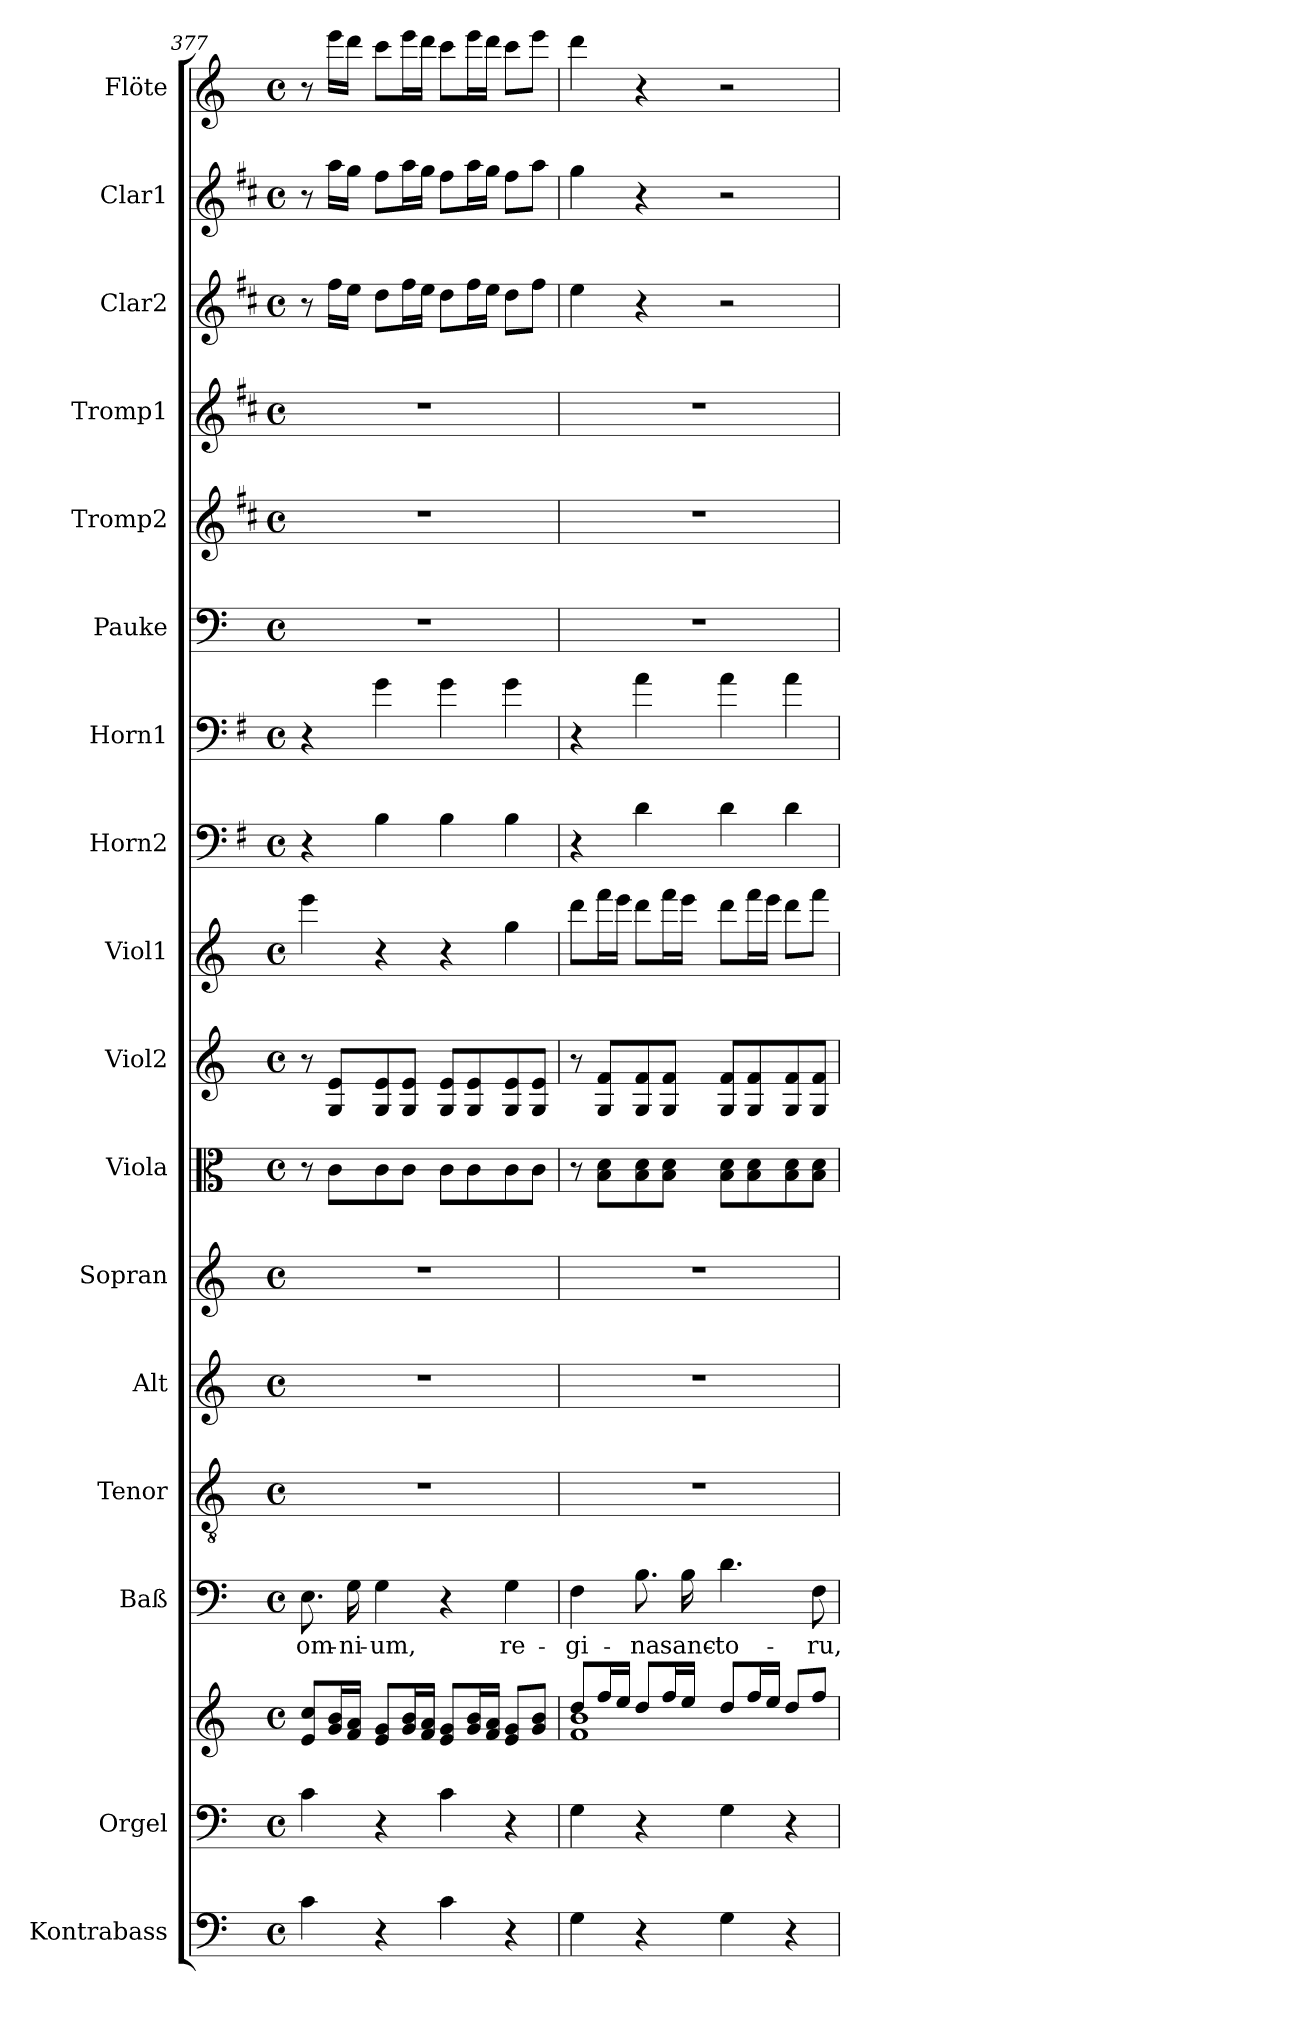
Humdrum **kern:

**kern	**kern	**kern	**kern	**text	**kern	**kern	**kern	**kern	**kern	**kern	**kern	**kern	**kern	**kern	**kern	**kern	**kern	**kern
*part17	*part16	*part16	*part15	*part15	*part14	*part13	*part12	*part11	*part10	*part9	*part8	*part7	*part6	*part5	*part4	*part3	*part2	*part1
*staff18	*staff17	*staff16	*staff15	*staff15	*staff14	*staff13	*staff12	*staff11	*staff10	*staff9	*staff8	*staff7	*staff6	*staff5	*staff4	*staff3	*staff2	*staff1
*I"Kontrabass	*I"Orgel	*	*I"Baß	*	*I"Tenor	*I"Alt	*I"Sopran	*I"Viola	*I"Viol2	*I"Viol1	*I"Horn2	*I"Horn1	*I"Pauke	*I"Tromp2	*I"Tromp1	*I"Clar2	*I"Clar1	*I"Flöte
*I'Kb	*	*	*I'B	*	*I'T	*I'A	*I'S	*I'Vla	*I'Vl2	*I'Vl1	*I'Hr2	*I'Hr1	*I'Pk	*I'Tr2	*I'Tr1	*I'Cl2	*I'Cl1	*I'Fl
!!LO:PB:g=z
*clefF4	*clefF4	*clefG2	*clefF4	*	*clefGv2	*clefG2	*clefG2	*clefC3	*clefG2	*clefG2	*clefF4	*clefF4	*clefF4	*clefG2	*clefG2	*clefG2	*clefG2	*clefG2
*ITrd7c12	*	*	*	*	*	*	*	*	*	*	*ITrd4c7	*ITrd4c7	*	*ITrd1c2	*ITrd1c2	*ITrd1c2	*ITrd1c2	*
*k[]	*k[]	*k[]	*k[]	*	*k[]	*k[]	*k[]	*k[]	*k[]	*k[]	*k[]	*k[]	*k[]	*k[]	*k[]	*k[]	*k[]	*k[]
*C:	*C:	*C:	*C:	*	*C:	*C:	*C:	*C:	*C:	*C:	*C:	*C:	*C:	*C:	*C:	*C:	*C:	*C:
*M4/4	*M4/4	*M4/4	*M4/4	*	*M4/4	*M4/4	*M4/4	*M4/4	*M4/4	*M4/4	*M4/4	*M4/4	*M4/4	*M4/4	*M4/4	*M4/4	*M4/4	*M4/4
*met(c)	*met(c)	*met(c)	*met(c)	*	*met(c)	*met(c)	*met(c)	*met(c)	*met(c)	*met(c)	*met(c)	*met(c)	*met(c)	*met(c)	*met(c)	*met(c)	*met(c)	*met(c)
=377	=377	=377	=377	=377	=377	=377	=377	=377	=377	=377	=377	=377	=377	=377	=377	=377	=377	=377
!	!	!	!	!LO:LY:b	!	!	!	!	!	!	!	!	!	!	!	!	!	!
4C\	4c\	8e/ 8cc/L	8.E\	om-	1r	1r	1r	8r	8r	4eee\	4r	4r	1r	1r	1r	8r	8r	8r
.	.	16g/ 16b/L	.	.	.	.	.	8c\L	8G/ 8e/L	.	.	.	.	.	.	16ee\LL	16gg\LL	16eee\LL
!	!	!	!	!LO:LY:b	!	!	!	!	!	!	!	!	!	!	!	!	!	!
.	.	16f/ 16a/JJ	16G\	-ni-	.	.	.	.	.	.	.	.	.	.	.	16dd\JJ	16ff\JJ	16ddd\JJ
!	!	!	!	!LO:LY:b	!	!	!	!	!	!	!	!	!	!	!	!	!	!
4r	4r	8e/ 8g/L	4G\	-um,	.	.	.	8c\	8G/ 8e/	4r	4E\	4c\	.	.	.	8cc\L	8ee\L	8ccc\L
.	.	16g/ 16b/L	.	.	.	.	.	8c\J	8G/ 8e/J	.	.	.	.	.	.	16ee\L	16gg\L	16eee\L
.	.	16f/ 16a/JJ	.	.	.	.	.	.	.	.	.	.	.	.	.	16dd\JJ	16ff\JJ	16ddd\JJ
4C\	4c\	8e/ 8g/L	4r	.	.	.	.	8c\L	8G/ 8e/L	4r	4E\	4c\	.	.	.	8cc\L	8ee\L	8ccc\L
.	.	16g/ 16b/L	.	.	.	.	.	8c\	8G/ 8e/	.	.	.	.	.	.	16ee\L	16gg\L	16eee\L
.	.	16f/ 16a/JJ	.	.	.	.	.	.	.	.	.	.	.	.	.	16dd\JJ	16ff\JJ	16ddd\JJ
!	!	!	!	!LO:LY:b	!	!	!	!	!	!	!	!	!	!	!	!	!	!
4r	4r	8e/ 8g/L	4G\	re-	.	.	.	8c\	8G/ 8e/	4gg\	4E\	4c\	.	.	.	8cc\L	8ee\L	8ccc\L
.	.	8g/ 8b/J	.	.	.	.	.	8c\J	8G/ 8e/J	.	.	.	.	.	.	8ee\J	8gg\J	8eee\J
=378	=378	=378	=378	=378	=378	=378	=378	=378	=378	=378	=378	=378	=378	=378	=378	=378	=378	=378
*	*	*^	*	*	*	*	*	*	*	*	*	*	*	*	*	*	*	*
!	!	!	!	!	!LO:LY:b	!	!	!	!	!	!	!	!	!	!	!	!	!	!
4GG\	4G\	8dd/L	1f 1b	4F\	-gi-	1r	1r	1r	8r	8r	8ddd\L	4r	4r	1r	1r	1r	4dd\	4ff\	4ddd\
.	.	16ff/L	.	.	.	.	.	.	8B\ 8d\L	8G/ 8f/L	16fff\L	.	.	.	.	.	.	.	.
.	.	16ee/JJ	.	.	.	.	.	.	.	.	16eee\JJ	.	.	.	.	.	.	.	.
!	!	!	!	!	!LO:LY:b	!	!	!	!	!	!	!	!	!	!	!	!	!	!
4r	4r	8dd/L	.	8.B\	-na	.	.	.	8B\ 8d\	8G/ 8f/	8ddd\L	4G\	4d\	.	.	.	4r	4r	4r
.	.	16ff/L	.	.	.	.	.	.	8B\ 8d\J	8G/ 8f/J	16fff\L	.	.	.	.	.	.	.	.
!	!	!	!	!	!LO:LY:b	!	!	!	!	!	!	!	!	!	!	!	!	!	!
.	.	16ee/JJ	.	16B\	sanc-	.	.	.	.	.	16eee\JJ	.	.	.	.	.	.	.	.
!	!	!	!	!	!LO:LY:b	!	!	!	!	!	!	!	!	!	!	!	!	!	!
4GG\	4G\	8dd/L	.	4.d\	-to-	.	.	.	8B\ 8d\L	8G/ 8f/L	8ddd\L	4G\	4d\	.	.	.	2r	2r	2r
.	.	16ff/L	.	.	.	.	.	.	8B\ 8d\	8G/ 8f/	16fff\L	.	.	.	.	.	.	.	.
.	.	16ee/JJ	.	.	.	.	.	.	.	.	16eee\JJ	.	.	.	.	.	.	.	.
4r	4r	8dd/L	.	.	.	.	.	.	8B\ 8d\	8G/ 8f/	8ddd\L	4G\	4d\	.	.	.	.	.	.
!	!	!	!	!	!LO:LY:b	!	!	!	!	!	!	!	!	!	!	!	!	!	!
.	.	8ff/J	.	8F\	-ru,	.	.	.	8B\ 8d\J	8G/ 8f/J	8fff\J	.	.	.	.	.	.	.	.
*	*	*v	*v	*	*	*	*	*	*	*	*	*	*	*	*	*	*	*	*
=	=	=	=	=	=	=	=	=	=	=	=	=	=	=	=	=	=	=
*-	*-	*-	*-	*-	*-	*-	*-	*-	*-	*-	*-	*-	*-	*-	*-	*-	*-	*-
